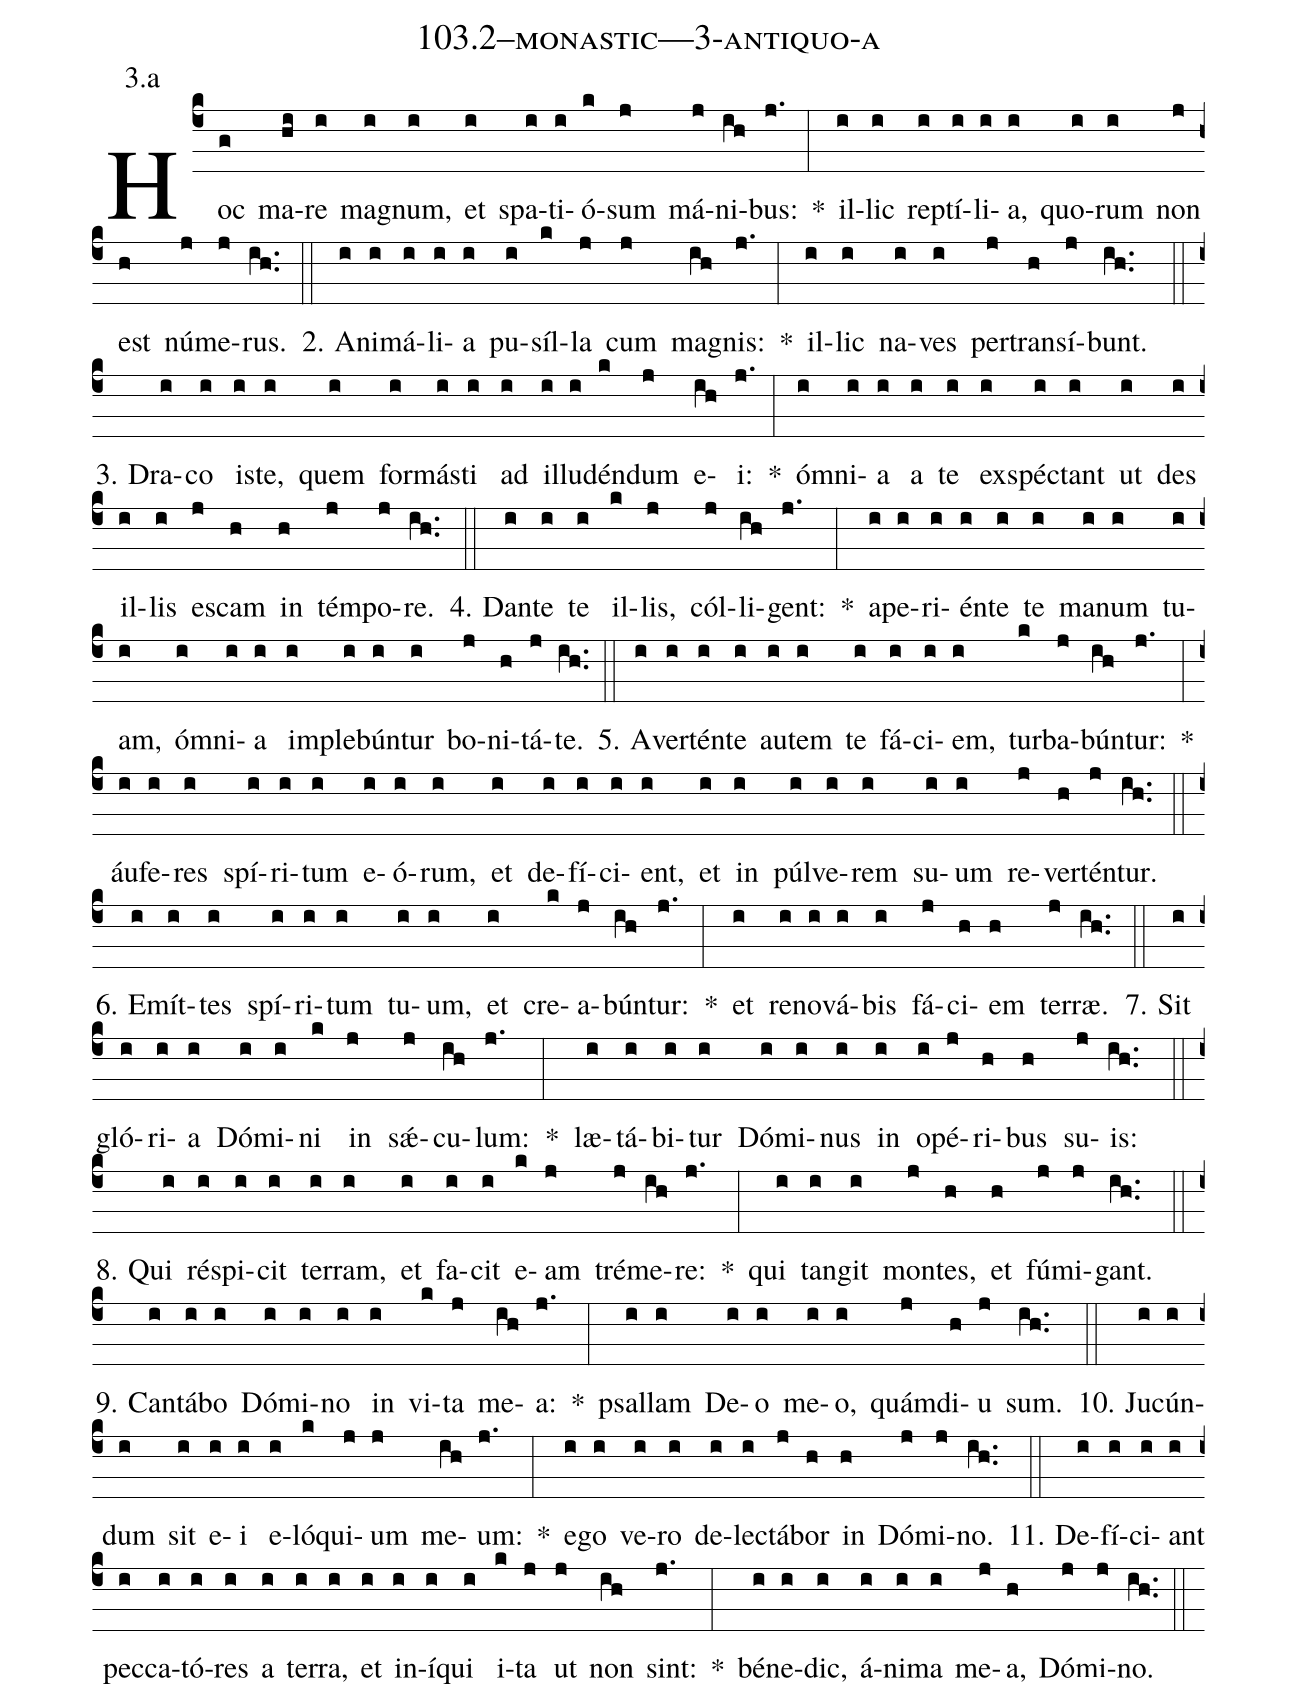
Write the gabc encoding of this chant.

name: 103.2--monastic---3-antiquo-a;
annotation: 3.a;
%%
(c4)Hoc(g) ma(hi)re(i) ma(i)gnum,(i) et(i) spa(i)ti(i)ó(k)sum(j) má(j)ni(ih)bus:(j.) *(:) il(i)lic(i) rep(i)tí(i)li(i)a,(i) quo(i)rum(i) non(j) est(h) nú(j)me(j)rus.(ih..) (::)
2. A(i)ni(i)má(i)li(i)a(i) pu(i)síl(k)la(j) cum(j) ma(ih)gnis:(j.) *(:) il(i)lic(i) na(i)ves(i) per(j)trans(h)í(j)bunt.(ih..) (::)
3. Dra(i)co(i) is(i)te,(i) quem(i) for(i)más(i)ti(i) ad(i) il(i)lu(i)dén(k)dum(j) e(ih)i:(j.) *(:) óm(i)ni(i)a(i) a(i) te(i) ex(i)spéc(i)tant(i) ut(i) des(i) il(i)lis(i) es(j)cam(h) in(h) tém(j)po(j)re.(ih..) (::)
4. Dan(i)te(i) te(i) il(k)lis,(j) cól(j)li(ih)gent:(j.) *(:) a(i)pe(i)ri(i)én(i)te(i) te(i) ma(i)num(i) tu(i)am,(i) óm(i)ni(i)a(i) im(i)ple(i)bún(i)tur(i) bo(j)ni(h)tá(j)te.(ih..) (::)
5. A(i)ver(i)tén(i)te(i) au(i)tem(i) te(i) fá(i)ci(i)em,(i) tur(k)ba(j)bún(ih)tur:(j.) *(:) áu(i)fe(i)res(i) spí(i)ri(i)tum(i) e(i)ó(i)rum,(i) et(i) de(i)fí(i)ci(i)ent,(i) et(i) in(i) púl(i)ve(i)rem(i) su(i)um(i) re(j)ver(h)tén(j)tur.(ih..) (::)
6. E(i)mít(i)tes(i) spí(i)ri(i)tum(i) tu(i)um,(i) et(i) cre(k)a(j)bún(ih)tur:(j.) *(:) et(i) re(i)no(i)vá(i)bis(i) fá(j)ci(h)em(h) ter(j)ræ.(ih..) (::)
7. Sit(i) gló(i)ri(i)a(i) Dó(i)mi(i)ni(k) in(j) sǽ(j)cu(ih)lum:(j.) *(:) læ(i)tá(i)bi(i)tur(i) Dó(i)mi(i)nus(i) in(i) o(i)pé(j)ri(h)bus(h) su(j)is:(ih..) (::)
8. Qui(i) ré(i)spi(i)cit(i) ter(i)ram,(i) et(i) fa(i)cit(i) e(k)am(j) tré(j)me(ih)re:(j.) *(:) qui(i) tan(i)git(i) mon(j)tes,(h) et(h) fú(j)mi(j)gant.(ih..) (::)
9. Can(i)tá(i)bo(i) Dó(i)mi(i)no(i) in(i) vi(k)ta(j) me(ih)a:(j.) *(:) psal(i)lam(i) De(i)o(i) me(i)o,(i) quám(j)di(h)u(j) sum.(ih..) (::)
10. Ju(i)cún(i)dum(i) sit(i) e(i)i(i) e(i)ló(k)qui(j)um(j) me(ih)um:(j.) *(:) e(i)go(i) ve(i)ro(i) de(i)lec(i)tá(j)bor(h) in(h) Dó(j)mi(j)no.(ih..) (::)
11. De(i)fí(i)ci(i)ant(i) pec(i)ca(i)tó(i)res(i) a(i) ter(i)ra,(i) et(i) in(i)í(i)qui(i) i(k)ta(j) ut(j) non(ih) sint:(j.) *(:) bé(i)ne(i)dic,(i) á(i)ni(i)ma(i) me(j)a,(h) Dó(j)mi(j)no.(ih..) (::)
